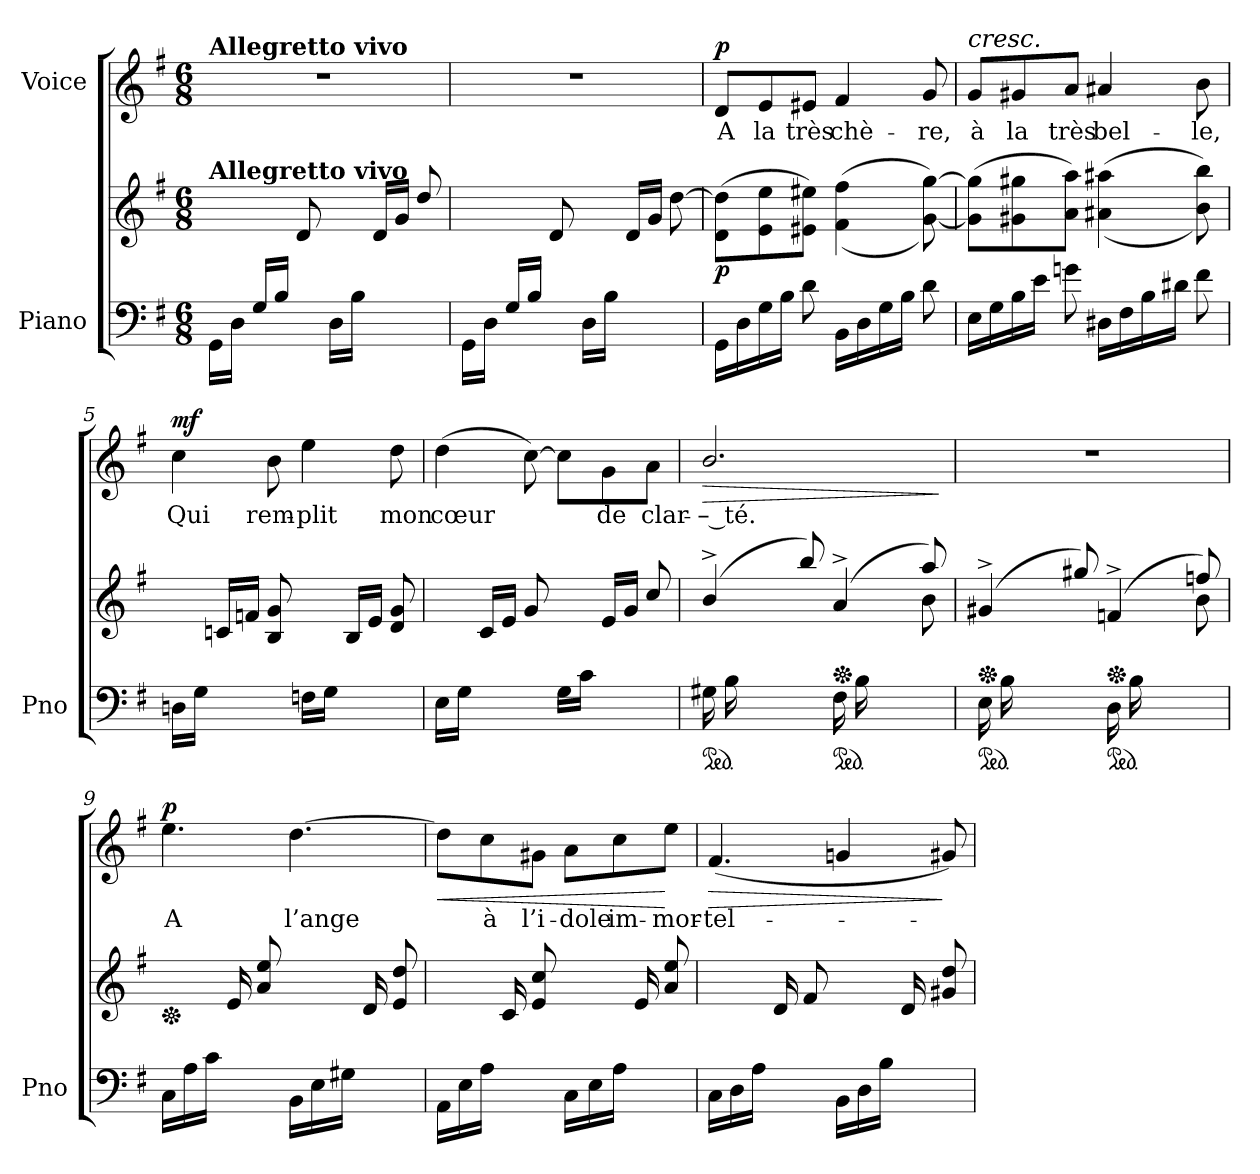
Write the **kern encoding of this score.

**kern	**kern	**dynam	**kern	**text	**dynam
*part2	*part2	*part2	*part1	*part1	*part1
*staff3	*staff2	*staff2/3	*staff1	*staff1	*staff1
*I"Piano	*	*	*I"Voice	*	*
*I'Pno	*	*	*	*	*
*clefF4	*clefG2	*	*clefG2	*	*
*k[f#]	*k[f#]	*	*k[f#]	*	*
*M6/8	*M6/8	*	*M6/8	*	*
=1	=1	=1	=1	=1	=1
*^	*	*	*	*	*
!	!	!	!	!LO:TX:a:B:t=Allegretto vivo	!	!
!	!	!LO:TX:a:B:t=Allegretto vivo	!	!	!	!
!	!	!	!LO:DY:b	!	!	!
!	!	!	!LO:DY:n=1:b	!	!	!
(16GG\LL	2.ryy	4ryy	p other-dynamics	2.r	.	.
16D\JJ	.	.	.	.	.	.
16G/LL	.	.	.	.	.	.
16B/JJ	.	.	.	.	.	.
8ryy	.	8d/)	.	.	.	.
(16D\LL	.	8ryy	.	.	.	.
16B\JJ	.	.	.	.	.	.
4ryy	.	16d/LL	.	.	.	.
.	.	16g/JJ	.	.	.	.
.	.	8dd/)	.	.	.	.
=2	=2	=2	=2	=2	=2	=2
(16GG\LL	2.ryy	4ryy	.	2.r	.	.
16D\JJ	.	.	.	.	.	.
16G/LL	.	.	.	.	.	.
16B/JJ	.	.	.	.	.	.
8ryy	.	8d/)	.	.	.	.
(16D\LL	.	8ryy	.	.	.	.
16B\JJ	.	.	.	.	.	.
4ryy	.	16d/LL	.	.	.	.
.	.	16g/JJ	.	.	.	.
.	.	[>8dd\)	.	.	.	.
*v	*v	*	*	*	*	*
=3	=3	=3	=3	=3	=3
!	!	!LO:DY:b	!	!	!LO:DY:a
16GG\LL	(8d\ 8dd\]L	p	8d/L	A	p
16D\	.	.	.	.	.
16G\	8e\ 8ee\	.	8e/	la	.
16B\JJ	.	.	.	.	.
8d\	8e#X\ 8ee#X\J)	.	8e#X/J	très	.
16BB\LL	((<4f#\ 4ff#\	.	4f#/	chè-	.
16D\	.	.	.	.	.
16G\	.	.	.	.	.
16B\JJ	.	.	.	.	.
8d\	[8g\ [8gg\))	.	8g/	-re,	.
=4	=4	=4	=4	=4	=4
!	!	!	!LO:TX:a:i:t=cresc.	!	!
16E\LL	(8g\] 8gg\]L	.	8g/L	à	.
16G\	.	.	.	.	.
16B\	8g#X\ 8gg#X\	.	8g#X/	la	.
16e\JJ	.	.	.	.	.
8gn\	8a\ 8aa\J)	.	8a/J	très	.
16D#X\LL	((<4a#X\ 4aa#X\	.	4a#X/	bel-	.
16F#\	.	.	.	.	.
16B\	.	.	.	.	.
16d#X\JJ	.	.	.	.	.
8f#\	8b\ 8bb\))	.	8b\	-le,	.
=5	=5	=5	=5	=5	=5
*^	*	*	*	*	*
!	!	!	!	!	!	!LO:DY:a
(16Dn\LL	2.ryy	8ryy	.	4cc\	Qui	mf
16G\JJ	.	.	.	.	.	.
4ryy	.	16cn/LL	.	.	.	.
.	.	16fn/JJ	.	.	.	.
.	.	8B/ 8g/)	.	8b\	rem-	.
(16Fn\LL	.	8ryy	.	4ee\	-plit	.
16G\JJ	.	.	.	.	.	.
4ryy	.	16B/LL	.	.	.	.
.	.	16e/JJ	.	.	.	.
.	.	8d/ 8g/)	.	8dd\	mon	.
=6	=6	=6	=6	=6	=6	=6
(16E\LL	2.ryy	8ryy	.	(4dd\	cœur	.
16G\JJ	.	.	.	.	.	.
4ryy	.	16c/LL	.	.	.	.
.	.	16e/JJ	.	.	.	.
.	.	8g/)	.	[8cc\)	.	.
(16G\LL	.	8ryy	.	8cc\L]	.	.
16c\JJ	.	.	.	.	.	.
4ryy	.	16e/LL	.	8g\	de	.
.	.	16g/JJ	.	.	.	.
.	.	8cc/)	.	8a\J	clar-	.
*v	*v	*	*	*	*	*
=7	=7	=7	=7	=7	=7
*ped	*	*	*	*	*
*	*^	*	*	*	*
!	!	!	!	!	!	!LO:HP:b
(<16G#X\LL	(>4b^>/	8ryy	.	2.b/	– té.	>
16B\	.	.	.	.	.	.
4ryy	.	16e\	.	.	.	.
.	.	16g#X\JJ	.	.	.	.
.	8bb/)	8b\)	.	.	.	.
*ped	*	*	*	*	*	*
*	*Xped	*	*	*	*	*
(<16F#\LL	(>4a^>/	8ryy	.	.	.	.
16B\	.	.	.	.	.	.
4ryy	.	16d#X\	.	.	.	.
.	.	16f#\JJ	.	.	.	.
.	8aa/)	8b\)	.	.	.	.
*	*v	*v	*	*	*	*
.	.	.	.	.	]
=8	=8	=8	=8	=8	=8
*ped	*	*	*	*	*
*	*Xped	*	*	*	*
*	*^	*	*	*	*
(<16E\LL	(>4g#X^>/	8ryy	.	2.r	.	.
16B\	.	.	.	.	.	.
4ryy	.	16e\	.	.	.	.
.	.	16gn\JJ	.	.	.	.
.	8gg#X/)	8b\)	.	.	.	.
*ped	*	*	*	*	*	*
*	*Xped	*	*	*	*	*
(<16D\LL	(>4fn^>/	8ryy	.	.	.	.
16B\	.	.	.	.	.	.
4ryy	.	16f#X\	.	.	.	.
.	.	16g\JJ	.	.	.	.
.	8ffn/)	8b\)	.	.	.	.
=9	=9	=9	=9	=9	=9	=9
*	*Xped	*	*	*	*	*
!	!	!	!	!	!	!LO:DY:a
(>16C\LL	2.ryy	8.ryy	.	4.ee\	A	p
16A\	.	.	.	.	.	.
16c\JJ	.	.	.	.	.	.
8.ryy	.	16e/	.	.	.	.
.	.	8a/ 8ee/)	.	.	.	.
(>16BB\LL	.	8.ryy	.	[4.dd\	l’ange	.
16E\	.	.	.	.	.	.
16G#X\JJ	.	.	.	.	.	.
8.ryy	.	16d/	.	.	.	.
.	.	8e/ 8dd/)	.	.	.	.
=10	=10	=10	=10	=10	=10	=10
!	!	!	!	!	!	!LO:HP:b
(>16AA\LL	2.ryy	8.ryy	.	8dd\L]	.	<
16E\	.	.	.	.	.	.
16A\JJ	.	.	.	8cc\	à	.
8.ryy	.	16c/	.	.	.	.
.	.	8e/ 8cc/)	.	8g#X\J	l’i-	.
(>16C\LL	.	8.ryy	.	8a\L	-dole	.
16E\	.	.	.	.	.	.
16A\JJ	.	.	.	8cc\	im-	.
8.ryy	.	16e/	.	.	.	.
.	.	8a/ 8ee/)	.	8ee\J	-mor-	[
=11	=11	=11	=11	=11	=11	=11
!	!	!	!	!	!	!LO:HP:b
(>16C\LL	2.ryy	8.ryy	.	(>4.f#/	-tel-	>
16D\	.	.	.	.	.	.
16A\JJ	.	.	.	.	.	.
8.ryy	.	16d/	.	.	.	.
.	.	8f#/)	.	.	.	.
(>16BB\LL	.	8.ryy	.	4gn/	.	.
16D\	.	.	.	.	.	.
16B\JJ	.	.	.	.	.	.
8.ryy	.	16d/	.	.	.	.
.	.	8g#X/ 8dd/)	.	8g#X/)	.	]
*	*v	*v	*	*	*	*
=	=	=	=	=	=
*-	*-	*-	*-	*-	*-
